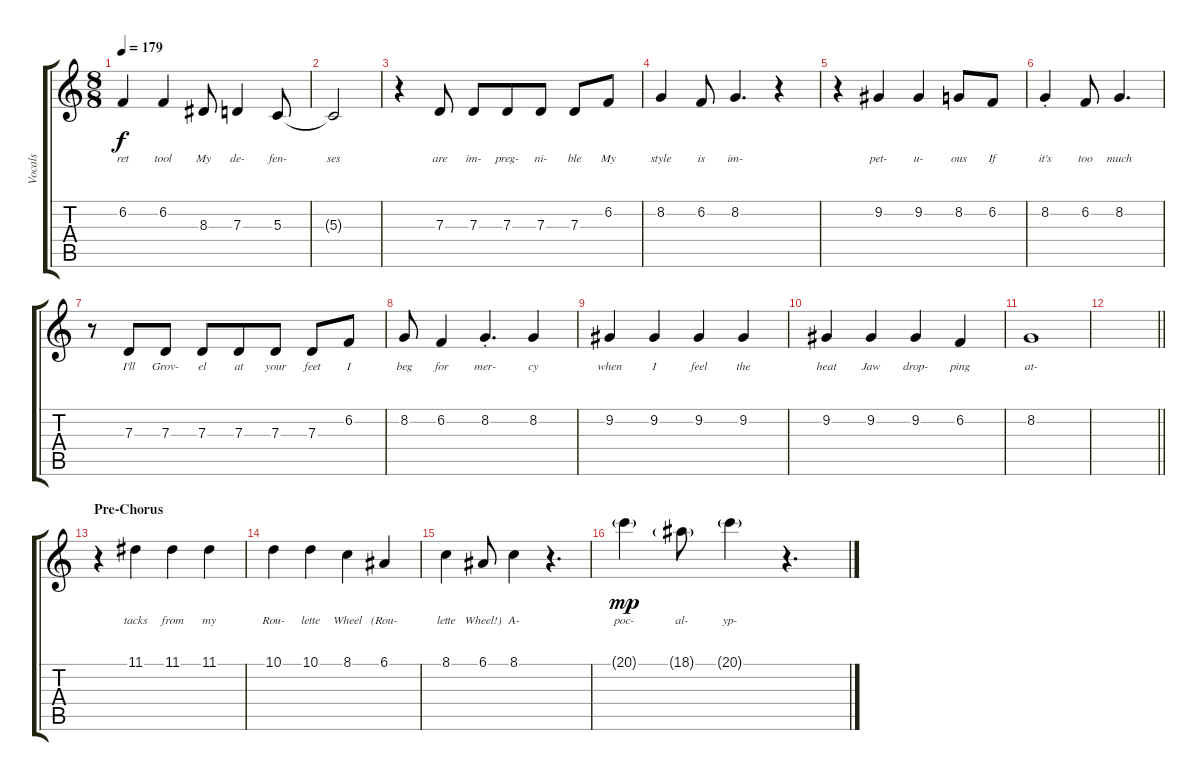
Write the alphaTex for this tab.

\track ("Vocals" "Vocals") {instrument baritonesax}
\staff {score tabs}
\tuning (E4 B3 G3 D3 A2 E2) {hide}
\ts (8 8)
\tempo 179
\clef g2
\ks c
6.2.4{lyrics (0 "ret") lyrics (1 "") lyrics (2 "") lyrics (3 "") lyrics (4 "") dy f} 6.2.4{lyrics (0 "tool") lyrics (1 "") lyrics (2 "") lyrics (3 "") lyrics (4 "")} 8.3.8{lyrics (0 "My") lyrics (1 "") lyrics (2 "") lyrics (3 "") lyrics (4 "")} 7.3.4{lyrics (0 "de-") lyrics (1 "") lyrics (2 "") lyrics (3 "") lyrics (4 "")} 5.3.8{lyrics (0 "fen-") lyrics (1 "") lyrics (2 "") lyrics (3 "") lyrics (4 "")} |
5.3{t}.2{lyrics (0 "ses") lyrics (1 "") lyrics (2 "") lyrics (3 "") lyrics (4 "")} |
r.4 7.3.8{lyrics (0 "are") lyrics (1 "") lyrics (2 "") lyrics (3 "") lyrics (4 "")} 7.3.8{lyrics (0 "im-") lyrics (1 "") lyrics (2 "") lyrics (3 "") lyrics (4 "")} 7.3.8{lyrics (0 "preg-") lyrics (1 "") lyrics (2 "") lyrics (3 "") lyrics (4 "")} 7.3.8{lyrics (0 "ni-") lyrics (1 "") lyrics (2 "") lyrics (3 "") lyrics (4 "")} 7.3.8{lyrics (0 "ble") lyrics (1 "") lyrics (2 "") lyrics (3 "") lyrics (4 "")} 6.2.8{lyrics (0 "My") lyrics (1 "") lyrics (2 "") lyrics (3 "") lyrics (4 "")} |
8.2.4{lyrics (0 "style") lyrics (1 "") lyrics (2 "") lyrics (3 "") lyrics (4 "")} 6.2.8{lyrics (0 "is") lyrics (1 "") lyrics (2 "") lyrics (3 "") lyrics (4 "")} 8.2.4{d lyrics (0 "im-") lyrics (1 "") lyrics (2 "") lyrics (3 "") lyrics (4 "")} r.4 |
r.4 9.2.4{lyrics (0 "pet-") lyrics (1 "") lyrics (2 "") lyrics (3 "") lyrics (4 "")} 9.2.4{lyrics (0 "u-") lyrics (1 "") lyrics (2 "") lyrics (3 "") lyrics (4 "")} 8.2.8{lyrics (0 "ous") lyrics (1 "") lyrics (2 "") lyrics (3 "") lyrics (4 "")} 6.2.8{lyrics (0 "If") lyrics (1 "") lyrics (2 "") lyrics (3 "") lyrics (4 "")} |
8.2{st}.4{lyrics (0 "it's") lyrics (1 "") lyrics (2 "") lyrics (3 "") lyrics (4 "")} 6.2.8{lyrics (0 "too") lyrics (1 "") lyrics (2 "") lyrics (3 "") lyrics (4 "")} 8.2.4{d lyrics (0 "much") lyrics (1 "") lyrics (2 "") lyrics (3 "") lyrics (4 "")} |
r.8 7.3.8{lyrics (0 "I'll") lyrics (1 "") lyrics (2 "") lyrics (3 "") lyrics (4 "")} 7.3.8{lyrics (0 "Grov-") lyrics (1 "") lyrics (2 "") lyrics (3 "") lyrics (4 "")} 7.3.8{lyrics (0 "el") lyrics (1 "") lyrics (2 "") lyrics (3 "") lyrics (4 "")} 7.3.8{lyrics (0 "at") lyrics (1 "") lyrics (2 "") lyrics (3 "") lyrics (4 "")} 7.3.8{lyrics (0 "your") lyrics (1 "") lyrics (2 "") lyrics (3 "") lyrics (4 "")} 7.3.8{lyrics (0 "feet") lyrics (1 "") lyrics (2 "") lyrics (3 "") lyrics (4 "")} 6.2.8{lyrics (0 "I") lyrics (1 "") lyrics (2 "") lyrics (3 "") lyrics (4 "")} |
8.2.8{lyrics (0 "beg") lyrics (1 "") lyrics (2 "") lyrics (3 "") lyrics (4 "")} 6.2.4{lyrics (0 "for") lyrics (1 "") lyrics (2 "") lyrics (3 "") lyrics (4 "")} 8.2{st}.4{d lyrics (0 "mer-") lyrics (1 "") lyrics (2 "") lyrics (3 "") lyrics (4 "")} 8.2.4{lyrics (0 "cy") lyrics (1 "") lyrics (2 "") lyrics (3 "") lyrics (4 "")} |
9.2.4{lyrics (0 "when") lyrics (1 "") lyrics (2 "") lyrics (3 "") lyrics (4 "")} 9.2.4{lyrics (0 "I") lyrics (1 "") lyrics (2 "") lyrics (3 "") lyrics (4 "")} 9.2.4{lyrics (0 "feel") lyrics (1 "") lyrics (2 "") lyrics (3 "") lyrics (4 "")} 9.2.4{lyrics (0 "the") lyrics (1 "") lyrics (2 "") lyrics (3 "") lyrics (4 "")} |
9.2.4{lyrics (0 "heat") lyrics (1 "") lyrics (2 "") lyrics (3 "") lyrics (4 "")} 9.2.4{lyrics (0 "Jaw") lyrics (1 "") lyrics (2 "") lyrics (3 "") lyrics (4 "")} 9.2.4{lyrics (0 "drop-") lyrics (1 "") lyrics (2 "") lyrics (3 "") lyrics (4 "")} 6.2.4{lyrics (0 "ping") lyrics (1 "") lyrics (2 "") lyrics (3 "") lyrics (4 "")} |
8.2.1{lyrics (0 "at-") lyrics (1 "") lyrics (2 "") lyrics (3 "") lyrics (4 "")} |
\barLineRight lightlight
|
\section ("" "Pre-Chorus")
r.4 11.1.4{lyrics (0 "tacks") lyrics (1 "") lyrics (2 "") lyrics (3 "") lyrics (4 "")} 11.1.4{lyrics (0 "from") lyrics (1 "") lyrics (2 "") lyrics (3 "") lyrics (4 "")} 11.1.4{lyrics (0 "my") lyrics (1 "") lyrics (2 "") lyrics (3 "") lyrics (4 "")} |
10.1.4{lyrics (0 "Rou-") lyrics (1 "") lyrics (2 "") lyrics (3 "") lyrics (4 "")} 10.1.4{lyrics (0 "lette") lyrics (1 "") lyrics (2 "") lyrics (3 "") lyrics (4 "")} 8.1.4{lyrics (0 "Wheel") lyrics (1 "") lyrics (2 "") lyrics (3 "") lyrics (4 "")} 6.1.4{lyrics (0 "(Rou-") lyrics (1 "") lyrics (2 "") lyrics (3 "") lyrics (4 "")} |
8.1.4{lyrics (0 "lette") lyrics (1 "") lyrics (2 "") lyrics (3 "") lyrics (4 "")} 6.1.8{lyrics (0 "Wheel!)") lyrics (1 "") lyrics (2 "") lyrics (3 "") lyrics (4 "")} 8.1.4{lyrics (0 "A-") lyrics (1 "") lyrics (2 "") lyrics (3 "") lyrics (4 "")} r.4{d} |
20.1{g}.4{lyrics (0 "poc-") lyrics (1 "") lyrics (2 "") lyrics (3 "") lyrics (4 "") dy mp} 18.1{g}.8{lyrics (0 "al-") lyrics (1 "") lyrics (2 "") lyrics (3 "") lyrics (4 "")} 20.1{g}.4{lyrics (0 "yp-") lyrics (1 "") lyrics (2 "") lyrics (3 "") lyrics (4 "")} r.4{d}
